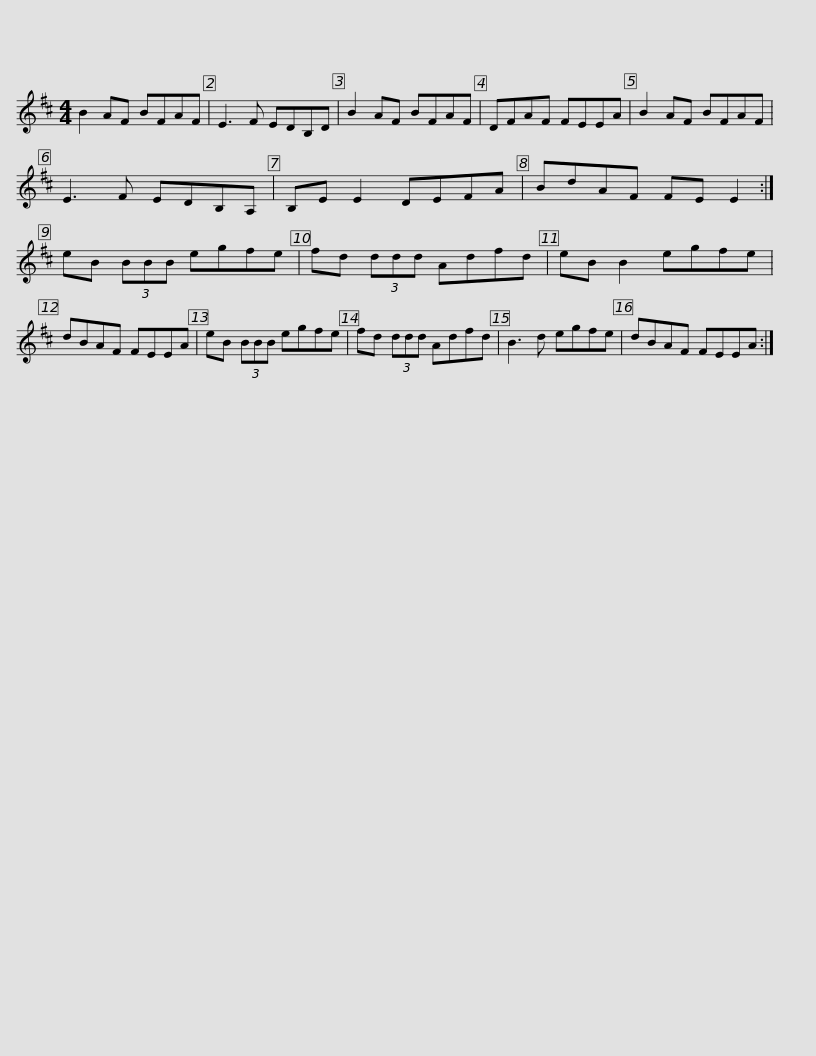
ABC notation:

X:1
L:1/8
M:4/4
I:linebreak $
K:D
V:1 treble
V:1
 B2 AF BFAF | E3 F EDB,D | B2 AF BFAF | DFAF FEEA | B2 AF BFAF | %5
 E3 F EDB,A, |$ B,E E2 DEFA | BdAF FE E2 :| eB (3BBB egfe | fd (3ddd Adfd | %10
 eB B2 egfe |$ dBAF FEEA | eB (3BBB egfe | fd (3ddd Adfd | B3 d egfe | %15
 dBAF FEEA :| %16
